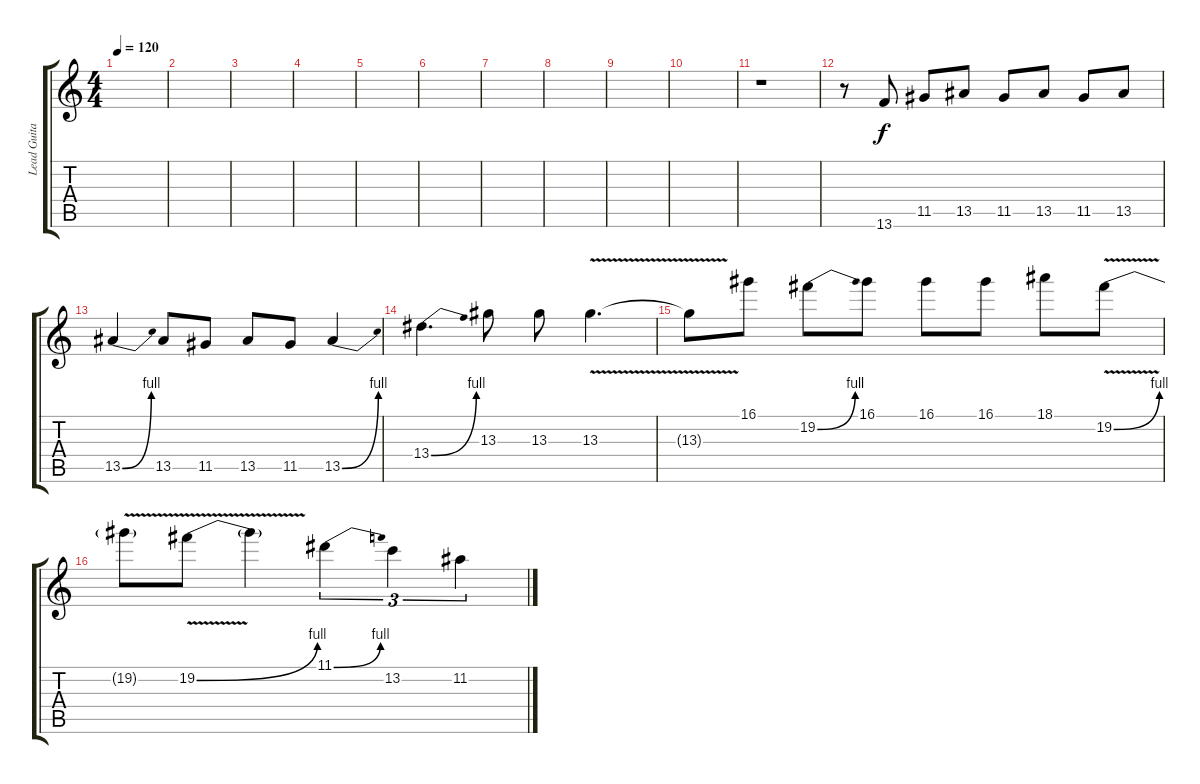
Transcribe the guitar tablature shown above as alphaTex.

\track ("Lead Guitar" "Lead Guita") {instrument electricguitarclean}
\staff {score tabs}
\tuning (E4 B3 G3 D3 A2 E2) {hide}
\ts (4 4)
\tempo 120
\clef g2
\ks c
|
|
|
|
|
|
|
|
|
|
r.1 |
r.8 13.6.8 11.5.8 13.5.8 11.5.8 13.5.8 11.5.8 13.5.8 |
13.5{be (bend 0 0 60 4)}.4 13.5.8 11.5.8 13.5.8 11.5.8 13.5{be (bend 0 0 60 4)}.4 |
13.4{be (bend 0 0 60 4)}.4{d} 13.3.8 13.3.8 13.3{v}.4{d} |
13.3{t}.8 16.1.8 19.2{be (bend 0 0 60 4)}.8 16.1.8 16.1.8 16.1.8 18.1.8 19.2{be (bend 0 0 60 4) v}.8 |
19.2{t}.8 19.2{be (bend 0 0 60 4) v}.8 19.2{t}.4 11.1{be (bend 0 0 60 4)}.4{tu (3 2)} 13.2.4{tu (3 2)} 11.2.4{tu (3 2)}
